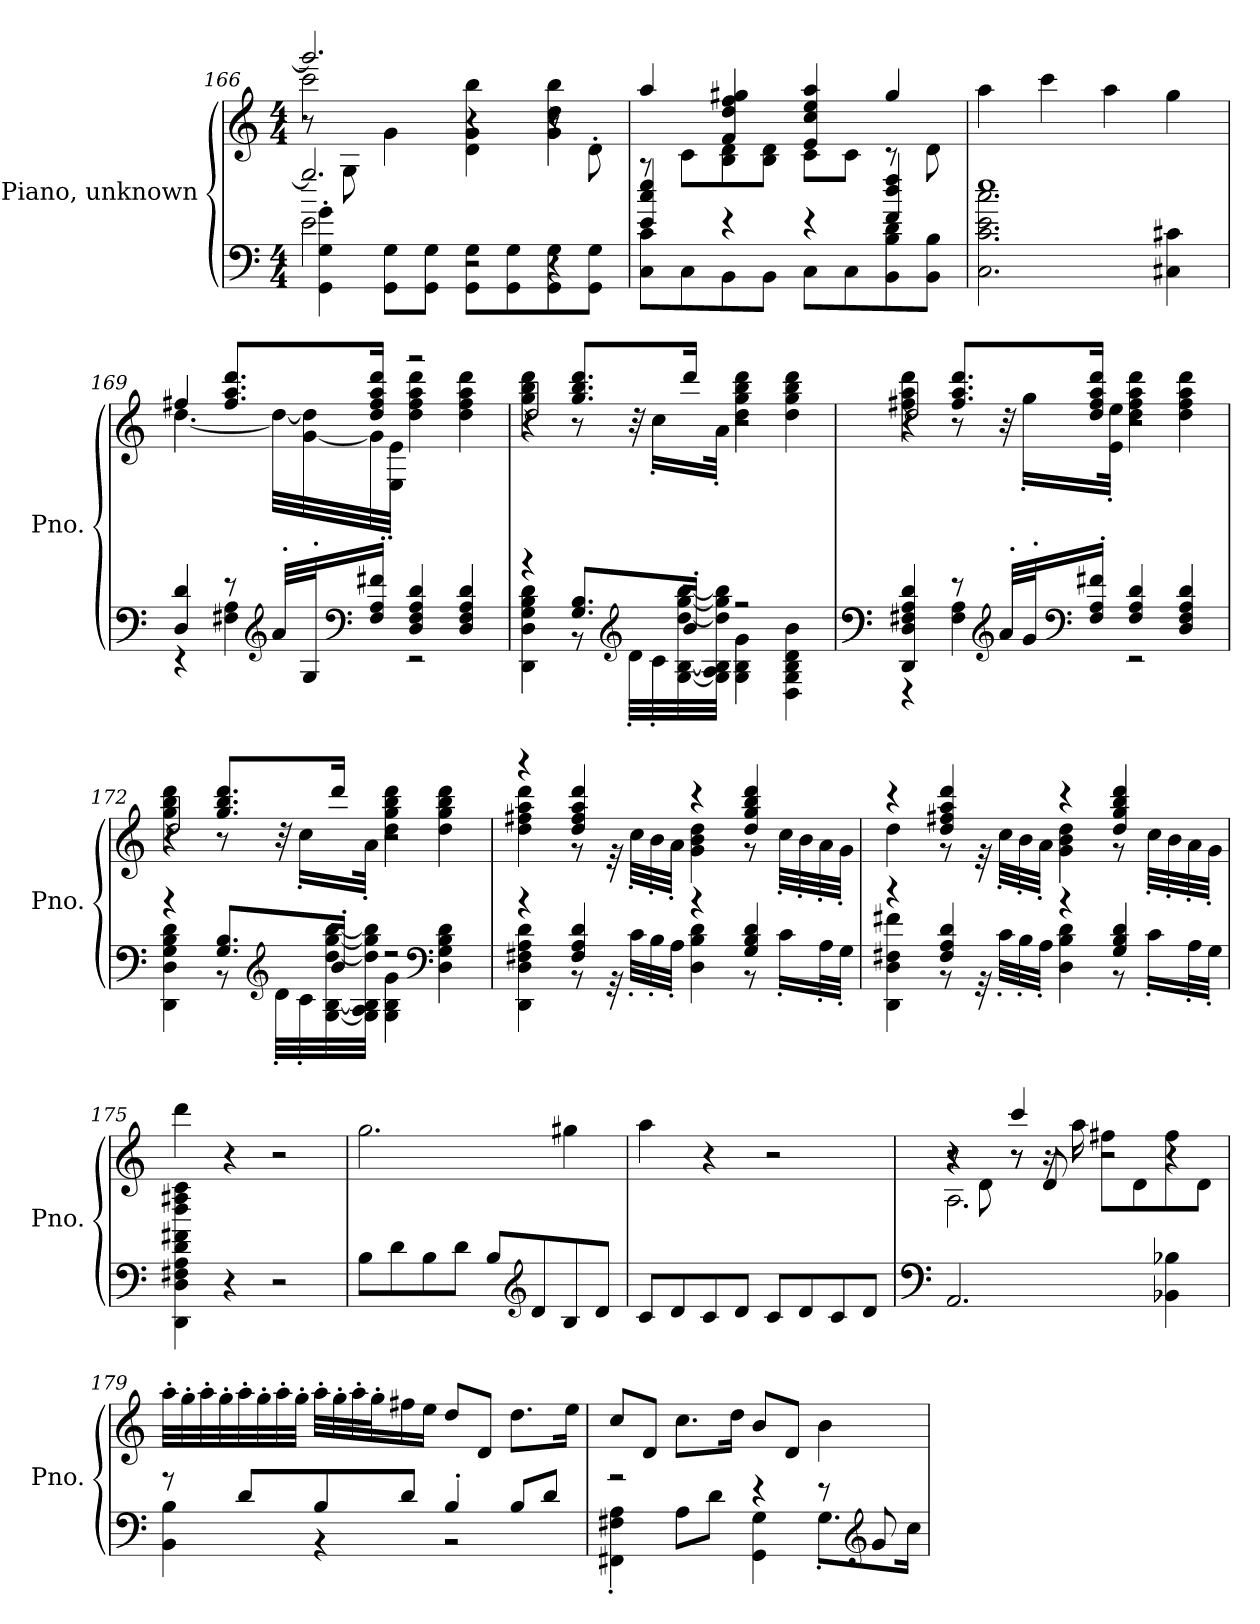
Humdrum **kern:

**kern	**kern
*part1	*part1
*staff2	*staff1
*I"Piano, unknown	*
*I'Pno.	*
*clefF4	*clefG2
*k[]	*k[]
*M4/4	*M4/4
=166	=166
*^	*^
*	*^	*	*^
2.gg/]	2e\	4GG\' 4G\' 4g\'	2.ggg/]	2ccc\	8r
.	.	.	.	.	8G\
.	.	8GG\ 8G\L	.	.	4g\
.	.	8GG\ 8G\J	.	.	.
.	2r	8GG\ 8G\L	.	4r	4d\ 4g\ 4bb\
.	.	8GG\ 8G\	.	.	.
4r	.	8GG\ 8G\	4r	4g\ 4dd\ 4bb\	8r
.	.	8GG\ 8G\J	.	.	8d'\
*	*v	*v	*	*	*
*	*	*	*v	*v
=167	=167	=167	=167
4e/ 4cc/ 4ee/	8C\ 8c\L	4aa/	8r
.	8C\	.	8c\L
4r	8BB\	4f/ 4dd/ 4ff/ 4gg#X/	8B\ 8d\
.	8BB\J	.	8B\ 8d\J
4r	8C\L	4e/ 4cc/ 4ee/ 4aa/	8c\L
.	8C\	.	8c\J
4f/ 4dd/ 4ff/	8BB\ 8B\ 8d\	4gg#/	8r
.	8BB\ 8B\J	.	8d\
*	*	*v	*v
!!LO:LB:g=z
=168	=168	=168
1ee	2.C\ 2.c\ 2.e\ 2.cc\	4aa\
.	.	4ccc\
.	.	4aa\
.	4C#X\ 4c#X\	4gg\
=169	=169	=169
*	*	*^
4D/ 4d/	4r	4ff#X/	[4.dd\
8r	4F#X\ 4A\	8.ff#/ 8.aa/ 8.ddd/L	.
*clefG2	*	*	*
32a'/LLL	.	.	32dd\LLL_
32G'/J	.	.	[32g\ 32dd\]
*clefF4	*	*	*
16F#/' 16A/' 16f#X/'JJ	.	16dd/ 16ff#/ 16aa/ 16ddd/Jk	32g\]
.	.	.	32E\' 32e\'JJJ
4D/ 4F#/ 4A/ 4d/	2r	2r	4dd\ 4ff#\ 4aa\ 4ddd\
4D/ 4F#/ 4A/ 4d/	.	.	4dd\ 4ff#\ 4aa\ 4ddd\
=170	=170	=170	=170
*	*	*	*^
4r	4DD\ 4D\ 4G\ 4B\ 4d\	4r	4gg\ 4bb\ 4ddd\	2dd/
8.G/ 8.B/L	8r	8.gg/ 8.bb/ 8.ddd/L	8r	.
*clefG2	*	*	*	*
.	32d'\LLL	.	32r	.
.	32c'\	.	16cc'\LL	.
16b'/Jk	[32G\ [32B\ [32dd\ [32gg\ [32bb\	16ddd/Jk	.	.
.	32G\] 32A\ 32B\] 32dd\] 32gg\] 32bb\]JJJ	.	32a'\JJk	.
2r	4G\ 4B\ 4g\	2r	4dd\ 4gg\ 4bb\ 4ddd\	2r
.	4D\ 4G\ 4B\ 4d\ 4b\	.	4dd\ 4gg\ 4bb\ 4ddd\	.
!!LO:LB:g=z	!!	!!
=171	=171	=171	=171	=171
*clefF4	*	*	*	*
4DD/ 4D/ 4F#X/ 4A/ 4d/	4r	4r	4ff#X\ 4aa\ 4ddd\	2dd/
8r	4F#\ 4A\	8.ff#/ 8.aa/ 8.ddd/L	8r	.
*clefG2	*	*	*	*
32a'/LLL	.	.	32r	.
32g'/J	.	.	16gg'\LL	.
*clefF4	*	*	*	*
16F#/' 16A/' 16f#X/'JJ	.	16dd/ 16ff#/ 16aa/ 16ddd/Jk	.	.
.	.	.	32e\' 32ee\'JJk	.
4F#/ 4A/ 4d/	2r	2r	4dd\ 4ff#\ 4aa\ 4ddd\	2r
4D/ 4F#/ 4A/ 4d/	.	.	4dd\ 4ff#\ 4aa\ 4ddd\	.
=172	=172	=172	=172	=172
4r	4DD\ 4D\ 4G\ 4B\ 4d\	4r	4gg\ 4bb\ 4ddd\	2dd/
8.G/ 8.B/L	8r	8.gg/ 8.bb/ 8.ddd/L	8r	.
*clefG2	*	*	*	*
.	32d'\LLL	.	32r	.
.	32c'\	.	16cc'\LL	.
16b'/Jk	[32G\ [32B\ [32dd\ [32gg\ [32bb\	16ddd/Jk	.	.
.	32G\] 32A\ 32B\] 32dd\] 32gg\] 32bb\]JJJ	.	32a'\JJk	.
2r	4G\ 4B\ 4g\	2r	4dd\ 4gg\ 4bb\ 4ddd\	2r
*clefF4	*	*	*	*
.	4D\ 4G\ 4B\ 4d\	.	4dd\ 4gg\ 4bb\ 4ddd\	.
*	*	*	*v	*v
=173	=173	=173	=173
4r	4DD\ 4D\ 4F#X\ 4A\ 4d\	4r	4dd\ 4ff#X\ 4aa\ 4ddd\
4F#/ 4A/ 4d/	8r	4dd/ 4ff#/ 4aa/ 4ddd/	8r
.	32r	.	32r
.	32c'\LLL	.	32cc'\LLL
.	32B'\	.	32b'\
.	32A'\JJJ	.	32a'\JJJ
4r	4D\ 4B\ 4d\	4r	4g\ 4b\ 4dd\
4G/ 4B/ 4d/	8r	4dd/ 4gg/ 4bb/ 4ddd/	8r
.	16c'\LL	.	32cc'\LLL
.	.	.	32b'\
.	32A'\L	.	32a'\
.	32G'\JJJ	.	32g'\JJJ
!!LO:LB:g=z	!!
=174	=174	=174	=174
4r	4DD\ 4D\ 4F#X\ 4f#X\	4r	4dd\
4F#/ 4A/ 4d/	8r	4dd/ 4ff#X/ 4aa/ 4ddd/	8r
.	32r	.	32r
.	32c'\LLL	.	32cc'\LLL
.	32B'\	.	32b'\
.	32A'\JJJ	.	32a'\JJJ
4r	4D\ 4B\ 4d\	4r	4g\ 4b\ 4dd\
4G/ 4B/ 4d/	8r	4dd/ 4gg/ 4bb/ 4ddd/	8r
.	16c'\LL	.	32cc'\LLL
.	.	.	32b'\
.	32A'\L	.	32a'\
.	32G'\JJJ	.	32g'\JJJ
*v	*v	*	*
*	*v	*v
=175	=175
4DD\ 4D\ 4F#X\ 4A\ 4d\ 4f#X\ 4dd\ 4ff#X\ 4aa\	4ddd\
4r	4r
2r	2r
=176	=176
8B\L	2.gg\
8d\	.
8B\	.
8d\J	.
8B/L	.
*clefG2	*
8d/	.
8B/	4gg#X\
8d/J	.
=177	=177
8c/L	4aa\
8d/	.
8c/	4r
8d/J	.
8c/L	2r
8d/	.
8c/	.
8d/J	.
!!LO:LB:g=z
=178	=178
*clefF4	*
*	*^
*	*	*^
*	*	*	*^
2.AA/	4r	8r	4r	2.A\
.	.	8d\	.	.
.	4ccc/	8r	8r	.
.	.	16r	8d/	.
.	.	16aa\	.	.
.	2r	8ff#X\L	2r	.
.	.	8d\	.	.
4BB-X\ 4B-X\	.	8ff#\	.	4r
.	.	8d\J	.	.
*	*v	*v	*v	*v
=179	=179
*^	*
8r	4BB\ 4B\	32aa'\LLL
.	.	32gg'\
.	.	32aa'\
.	.	32gg'\
8d/L	.	32aa'\
.	.	32gg'\
.	.	32aa'\
.	.	32gg'\JJJ
8B/	4r	32aa'\LLL
.	.	32gg'\
.	.	32aa'\
.	.	32gg'\J
8d/J	.	16ff#X\
.	.	16ee\JJ
4B'/	2r	8dd/L
.	.	8d/J
8B/L	.	8.dd\L
8d/J	.	.
.	.	16ee\Jk
=180	=180	=180
2r	4FF#X\' 4F#X\' 4A\'	8cc/L
.	.	8d/J
.	8A\L	8.cc\L
.	8d\J	.
.	.	16dd\Jk
4r	4GG\ 4G\	8b/L
.	.	8d/J
8r	8.G'\L	4b\
*clefG2	*	*
8g/	.	.
.	16cc\Jk	.
*v	*v	*
=	=
*-	*-
